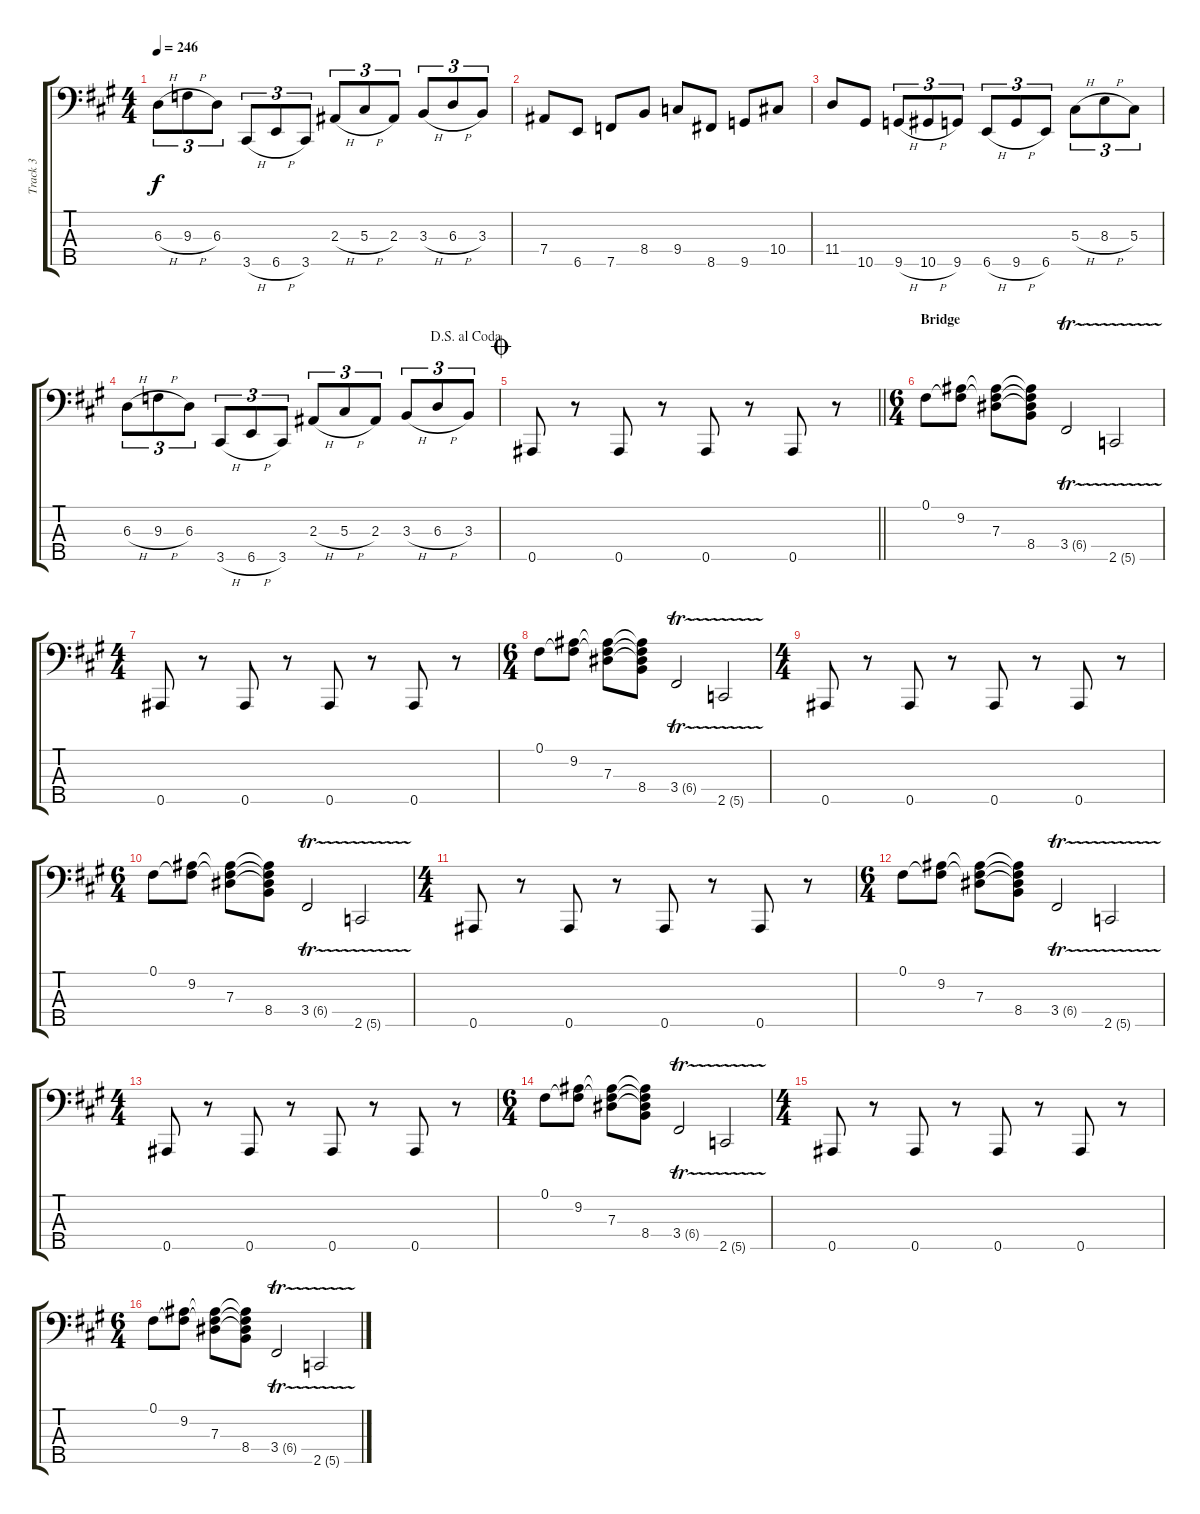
\track ("Track 3" "Track 3") {instrument electricbassfinger}
\staff {score tabs}
\tuning (Gb2 Db2 Ab1 Eb1 Bb0) {hide}
\ts (4 4)
\tempo 246
\clef f4
\ks f#minor
6.3{h}.8{tu (3 2) dy f} 9.3{h}.8{tu (3 2)} 6.3.8{tu (3 2)} 3.5{h}.8{tu (3 2)} 6.5{h}.8{tu (3 2)} 3.5.8{tu (3 2)} 2.3{h}.8{tu (3 2)} 5.3{h}.8{tu (3 2)} 2.3.8{tu (3 2)} 3.3{h}.8{tu (3 2)} 6.3{h}.8{tu (3 2)} 3.3.8{tu (3 2)} |
7.4.8 6.5.8 7.5.8 8.4.8 9.4.8 8.5.8 9.5.8 10.4.8 |
11.4.8 10.5.8 9.5{h}.8{tu (3 2)} 10.5{h}.8{tu (3 2)} 9.5.8{tu (3 2)} 6.5{h}.8{tu (3 2)} 9.5{h}.8{tu (3 2)} 6.5.8{tu (3 2)} 5.3{h}.8{tu (3 2)} 8.3{h}.8{tu (3 2)} 5.3.8{tu (3 2)} |
\jump dalsegnoalcoda
6.3{h}.8{tu (3 2)} 9.3{h}.8{tu (3 2)} 6.3.8{tu (3 2)} 3.5{h}.8{tu (3 2)} 6.5{h}.8{tu (3 2)} 3.5.8{tu (3 2)} 2.3{h}.8{tu (3 2)} 5.3{h}.8{tu (3 2)} 2.3.8{tu (3 2)} 3.3{h}.8{tu (3 2)} 6.3{h}.8{tu (3 2)} 3.3.8{tu (3 2)} |
\jump coda
\barLineRight lightlight
0.5.8 r.8 0.5.8 r.8 0.5.8 r.8 0.5.8 r.8 |
\ts (6 4)
\section ("" "Bridge")
0.1.8 (0.1{t} 9.2).8 (0.1{t} 9.2{t} 7.3).8 (0.1{t} 9.2{t} 7.3{t} 8.4).8 3.4{tr (6 16)}.2 2.5{tr (5 16)}.2 |
\ts (4 4)
0.5.8 r.8 0.5.8 r.8 0.5.8 r.8 0.5.8 r.8 |
\ts (6 4)
0.1.8 (0.1{t} 9.2).8 (0.1{t} 9.2{t} 7.3).8 (0.1{t} 9.2{t} 7.3{t} 8.4).8 3.4{tr (6 16)}.2 2.5{tr (5 16)}.2 |
\ts (4 4)
0.5.8 r.8 0.5.8 r.8 0.5.8 r.8 0.5.8 r.8 |
\ts (6 4)
0.1.8 (0.1{t} 9.2).8 (0.1{t} 9.2{t} 7.3).8 (0.1{t} 9.2{t} 7.3{t} 8.4).8 3.4{tr (6 16)}.2 2.5{tr (5 16)}.2 |
\ts (4 4)
0.5.8 r.8 0.5.8 r.8 0.5.8 r.8 0.5.8 r.8 |
\ts (6 4)
0.1.8 (0.1{t} 9.2).8 (0.1{t} 9.2{t} 7.3).8 (0.1{t} 9.2{t} 7.3{t} 8.4).8 3.4{tr (6 16)}.2 2.5{tr (5 16)}.2 |
\ts (4 4)
0.5.8 r.8 0.5.8 r.8 0.5.8 r.8 0.5.8 r.8 |
\ts (6 4)
0.1.8 (0.1{t} 9.2).8 (0.1{t} 9.2{t} 7.3).8 (0.1{t} 9.2{t} 7.3{t} 8.4).8 3.4{tr (6 16)}.2 2.5{tr (5 16)}.2 |
\ts (4 4)
0.5.8 r.8 0.5.8 r.8 0.5.8 r.8 0.5.8 r.8 |
\ts (6 4)
0.1.8 (0.1{t} 9.2).8 (0.1{t} 9.2{t} 7.3).8 (0.1{t} 9.2{t} 7.3{t} 8.4).8 3.4{tr (6 16)}.2 2.5{tr (5 16)}.2
